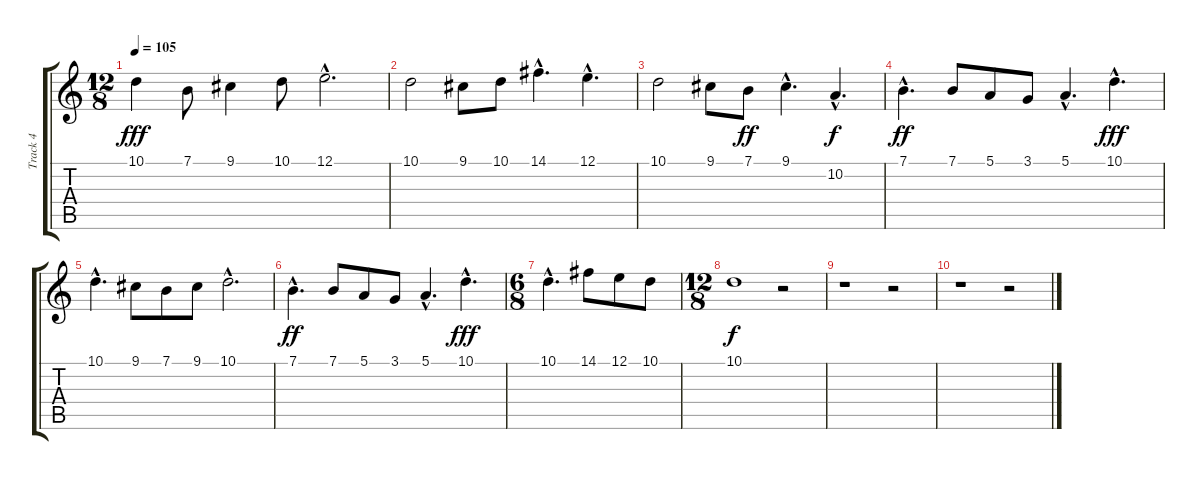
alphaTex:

\track ("Track 4" "Track 4") {instrument vibraphone}
\staff {score tabs}
\tuning (E4 B3 G3 D3 A2 E2) {hide}
\ts (12 8)
\tempo 105
\clef g2
\ks c
10.1.4{dy fff} 7.1.8 9.1.4 10.1.8 12.1{hac}.2{d} |
10.1.2 9.1.8 10.1.8 14.1{hac}.4{d} 12.1{hac}.4{d} |
10.1.2 9.1.8 7.1.8{dy ff} 9.1{hac}.4{d} 10.2{hac}.4{d dy f} |
7.1{hac}.4{d dy ff} 7.1.8 5.1.8 3.1.8 5.1{hac}.4{d} 10.1{hac}.4{d dy fff} |
10.1{hac}.4{d} 9.1.8 7.1.8 9.1.8 10.1{hac}.2{d} |
7.1{hac}.4{d dy ff} 7.1.8 5.1.8 3.1.8 5.1{hac}.4{d} 10.1{hac}.4{d dy fff} |
\ts (6 8)
10.1{hac}.4{d} 14.1.8 12.1.8 10.1.8 |
\ts (12 8)
10.1.1{dy f} r.2 |
r.1 r.2 |
r.1 r.2
